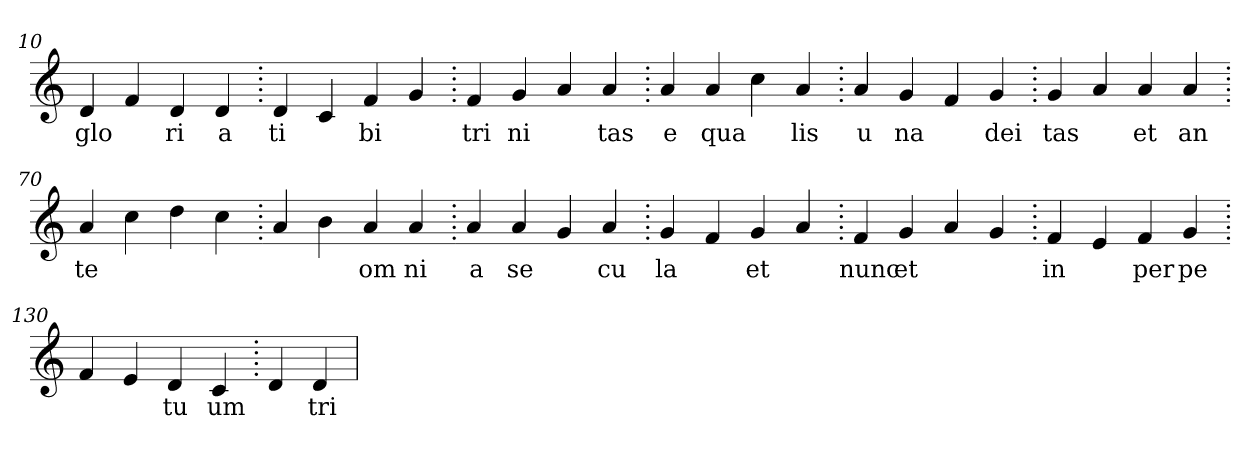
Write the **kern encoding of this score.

**kern	**text
*part1	*part1
*staff1	*staff1
*clefG2	*
=10.	=10.
4d	glo
4f	.
4d	ri
4d	a
=20.	=20.
4d	ti
4c	.
4f	bi
4g	.
=30.	=30.
4f	tri
4g	ni
4a	.
4a	tas
=40.	=40.
4a	e
4a	qua
4cc	.
4a	lis
=50.	=50.
4a	u
4g	na
4f	.
4g	dei
=60.	=60.
4g	tas
4a	.
4a	et
4a	an
=70.	=70.
4a	te
4cc	.
4dd	.
4cc	.
=80.	=80.
4a	.
4b	.
4a	om
4a	ni
=90.	=90.
4a	a
4a	se
4g	.
4a	cu
=100.	=100.
4g	la
4f	.
4g	et
4a	.
=110.	=110.
4f	nunc
4g	et
4a	.
4g	.
=120.	=120.
4f	in
4e	.
4f	per
4g	pe
=130.	=130.
4f	.
4e	.
4d	tu
4c	um
=140.	=140.
4d	.
4d	tri
=	=
*-	*-
